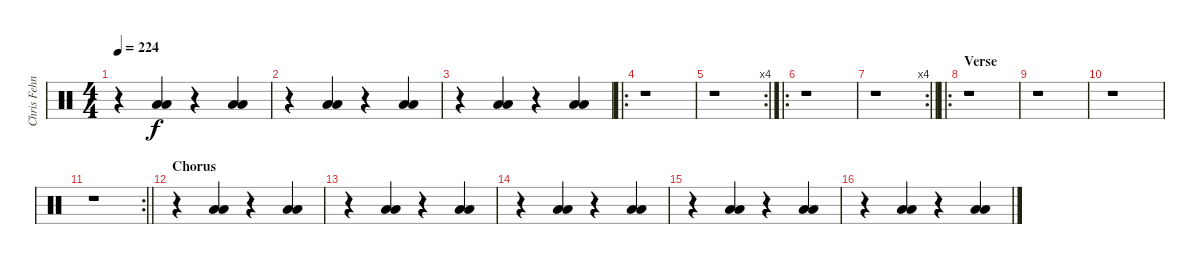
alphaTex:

\track ("Chris Fehn" "Chris Fehn") {instrument percussion}
\staff {score}
\articulation defaults
\ts (4 4)
\tempo 224
\clef neutral
\ks c
r.4{dy f} ("Low Tom (hit)" "Low Tom (hit)").4 r.4 ("Low Tom (hit)" "Low Tom (hit)").4 |
r.4 ("Low Tom (hit)" "Low Tom (hit)").4 r.4 ("Low Tom (hit)" "Low Tom (hit)").4 |
r.4 ("Low Tom (hit)" "Low Tom (hit)").4 r.4 ("Low Tom (hit)" "Low Tom (hit)").4 |
\ro
r.1 |
\rc 4
r.1 |
\ro
r.1 |
\rc 4
\barLineRight lightlight
r.1 |
\ro
\section ("" "Verse")
r.1 |
r.1 |
r.1 |
\rc 2
\barLineRight lightlight
r.1 |
\section ("" "Chorus")
r.4 ("Low Tom (hit)" "Low Tom (hit)").4 r.4 ("Low Tom (hit)" "Low Tom (hit)").4 |
r.4 ("Low Tom (hit)" "Low Tom (hit)").4 r.4 ("Low Tom (hit)" "Low Tom (hit)").4 |
r.4 ("Low Tom (hit)" "Low Tom (hit)").4 r.4 ("Low Tom (hit)" "Low Tom (hit)").4 |
r.4 ("Low Tom (hit)" "Low Tom (hit)").4 r.4 ("Low Tom (hit)" "Low Tom (hit)").4 |
r.4 ("Low Tom (hit)" "Low Tom (hit)").4 r.4 ("Low Tom (hit)" "Low Tom (hit)").4
